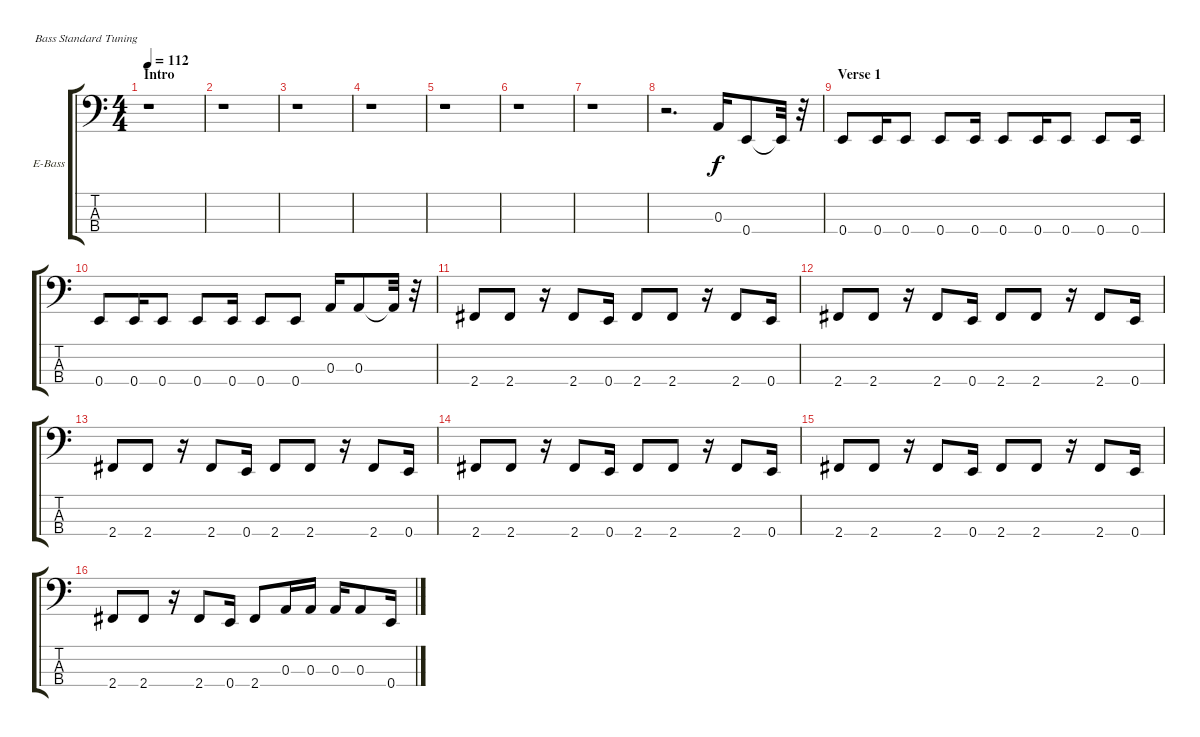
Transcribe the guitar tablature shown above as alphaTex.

\bracketExtendMode groupsimilarinstruments
\firstSystemTrackNameOrientation horizontal
\otherSystemsTrackNameOrientation horizontal
\track ("Electric Bass" "E-Bass") {instrument electricbasspick}
\staff {score tabs}
\tuning (G2 D2 A1 E1)
\ts (4 4)
\section ("" "Intro")
\tempo 112
\clef f4
\ks c
r.1{dy f instrument electricbasspick} |
r.1 |
r.1 |
r.1 |
r.1 |
r.1 |
r.1 |
r.2{d} 0.3.16 0.4.8 0.4{t}.32 r.32 |
\section ("" "Verse 1")
0.4.8 0.4.16 0.4.8 0.4.8 0.4.16 0.4.8 0.4.16 0.4.8 0.4.8 0.4.16 |
0.4.8 0.4.16 0.4.8 0.4.8 0.4.16 0.4.8 0.4.8 0.3.16 0.3.8 0.3{t}.32 r.32 |
2.4.8 2.4.8 r.16 2.4.8 0.4.16 2.4.8 2.4.8 r.16 2.4.8 0.4.16 |
2.4.8 2.4.8 r.16 2.4.8 0.4.16 2.4.8 2.4.8 r.16 2.4.8 0.4.16 |
2.4.8 2.4.8 r.16 2.4.8 0.4.16 2.4.8 2.4.8 r.16 2.4.8 0.4.16 |
2.4.8 2.4.8 r.16 2.4.8 0.4.16 2.4.8 2.4.8 r.16 2.4.8 0.4.16 |
2.4.8 2.4.8 r.16 2.4.8 0.4.16 2.4.8 2.4.8 r.16 2.4.8 0.4.16 |
2.4.8 2.4.8 r.16 2.4.8 0.4.16 2.4.8 0.3.16 0.3.16 0.3.16 0.3.8 0.4.16
